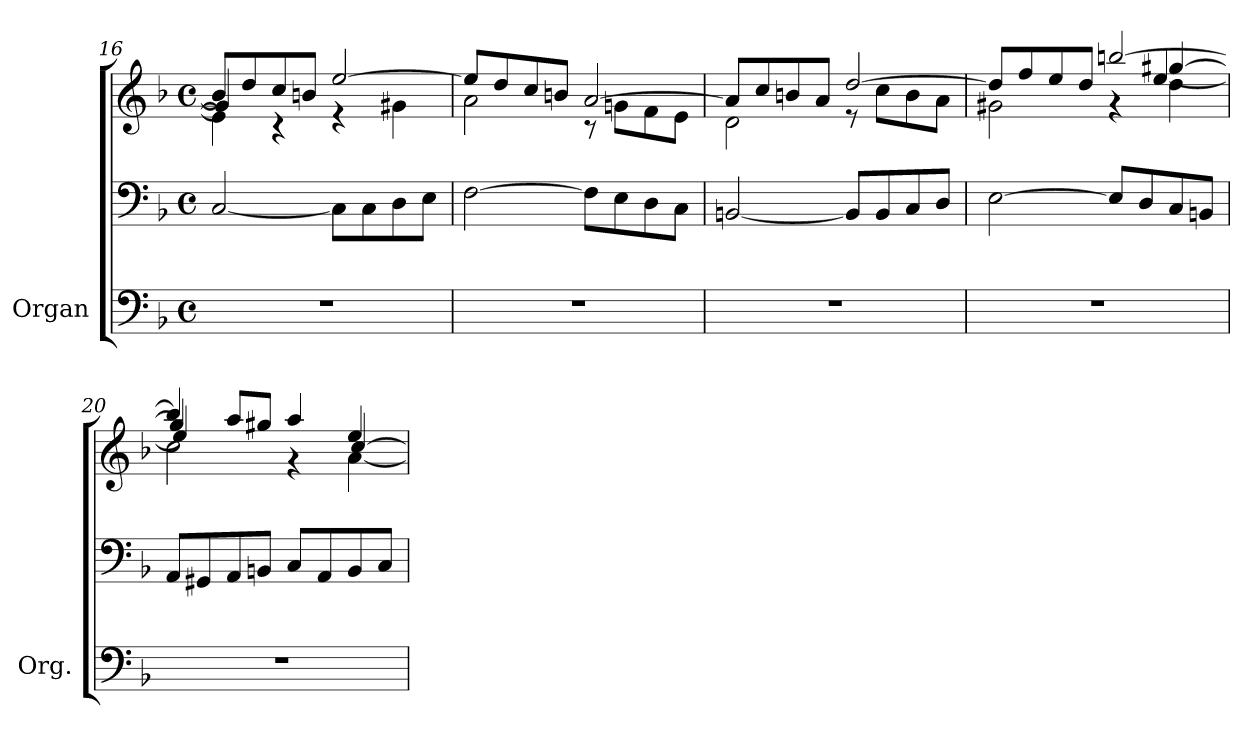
**kern	**kern	**kern
*part1	*part1	*part1
*staff3	*staff2	*staff1
*I"Organ	*	*
*I'Org.	*	*
!!LO:LB:g=z
*clefF4	*clefF4	*clefG2
*k[b-]	*k[b-]	*k[b-]
*M4/4	*M4/4	*M4/4
*met(c)	*met(c)	*met(c)
=16	=16	=16
*	*	*^
*	*	*	*^
1r	[2C/	8b/L]	4e\]	4g#/]
.	.	8dd/	.	.
.	.	8cc/	4r	4ryy
.	.	8bn/J	.	.
.	8C\L]	[2ee/	4r	2ryy
.	8C\	.	.	.
.	8D\	.	4g#X\	.
.	8E\J	.	.	.
*	*	*	*v	*v
=17	=17	=17	=17
1r	[2F\	8ee/L]	2a\
.	.	8dd/	.
.	.	8cc/	.
.	.	8bn/J	.
.	8F\L]	[2a/	8r
.	8E\	.	8gn\L
.	8D\	.	8f\
.	8C\J	.	8e\J
=18	=18	=18	=18
1r	[2BBn/	8a/L]	2d\
.	.	8cc/	.
.	.	8bn/	.
.	.	8a/J	.
.	8BB/L]	[2dd/	8r
.	8BB/	.	8cc\L
.	8C/	.	8b\
.	8D/J	.	8a\J
=19	=19	=19	=19
*	*	*^	*^
1r	[2E\	8dd/L]	2g#X\	2ryy	2ryy
.	.	8ff/	.	.	.
.	.	8ee/	.	.	.
.	.	8dd/J	.	.	.
.	8E/L]	[2bbn/	4r	4ryy	4ryy
.	8D/	.	.	.	.
.	8C/	.	4dd\	[4gg#X/	[4ee/
.	8BBn/J	.	.	.	.
=20	=20	=20	=20	=20	=20
1r	8AA/L	4bb/]	2cc\	4gg#/]	4ee/]
.	8GG#X/	.	.	.	.
.	8AA/	8aa/L	.	4ryy	4ryy
.	8BBn/J	8gg#X/J	.	.	.
.	8C/L	4aa/	4r	4ryy	2ryy
.	8AA/	.	.	.	.
.	8BB/	4ee/	[4a\	[4cc/	.
.	8C/J	.	.	.	.
*	*	*v	*v	*v	*v
=	=	=
*-	*-	*-
